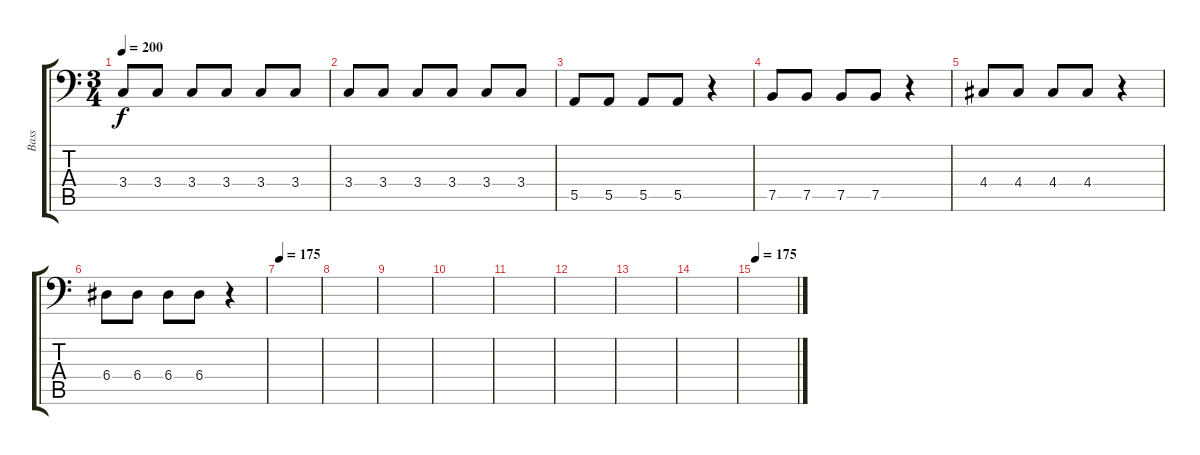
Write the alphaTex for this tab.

\track ("Bass" "Bass") {instrument electricbasspick}
\staff {score tabs}
\tuning (C3 G2 D2 A1 E1 B0) {hide}
\ts (3 4)
\tempo 200
\clef f4
\ks c
3.4.8{dy f} 3.4.8 3.4.8 3.4.8 3.4.8 3.4.8 |
3.4.8 3.4.8 3.4.8 3.4.8 3.4.8 3.4.8 |
5.5.8 5.5.8 5.5.8 5.5.8 r.4 |
7.5.8 7.5.8 7.5.8 7.5.8 r.4 |
4.4.8 4.4.8 4.4.8 4.4.8 r.4 |
6.4.8 6.4.8 6.4.8 6.4.8 r.4 |
\tempo 175
|
|
|
|
|
|
|
|
\tempo 175
